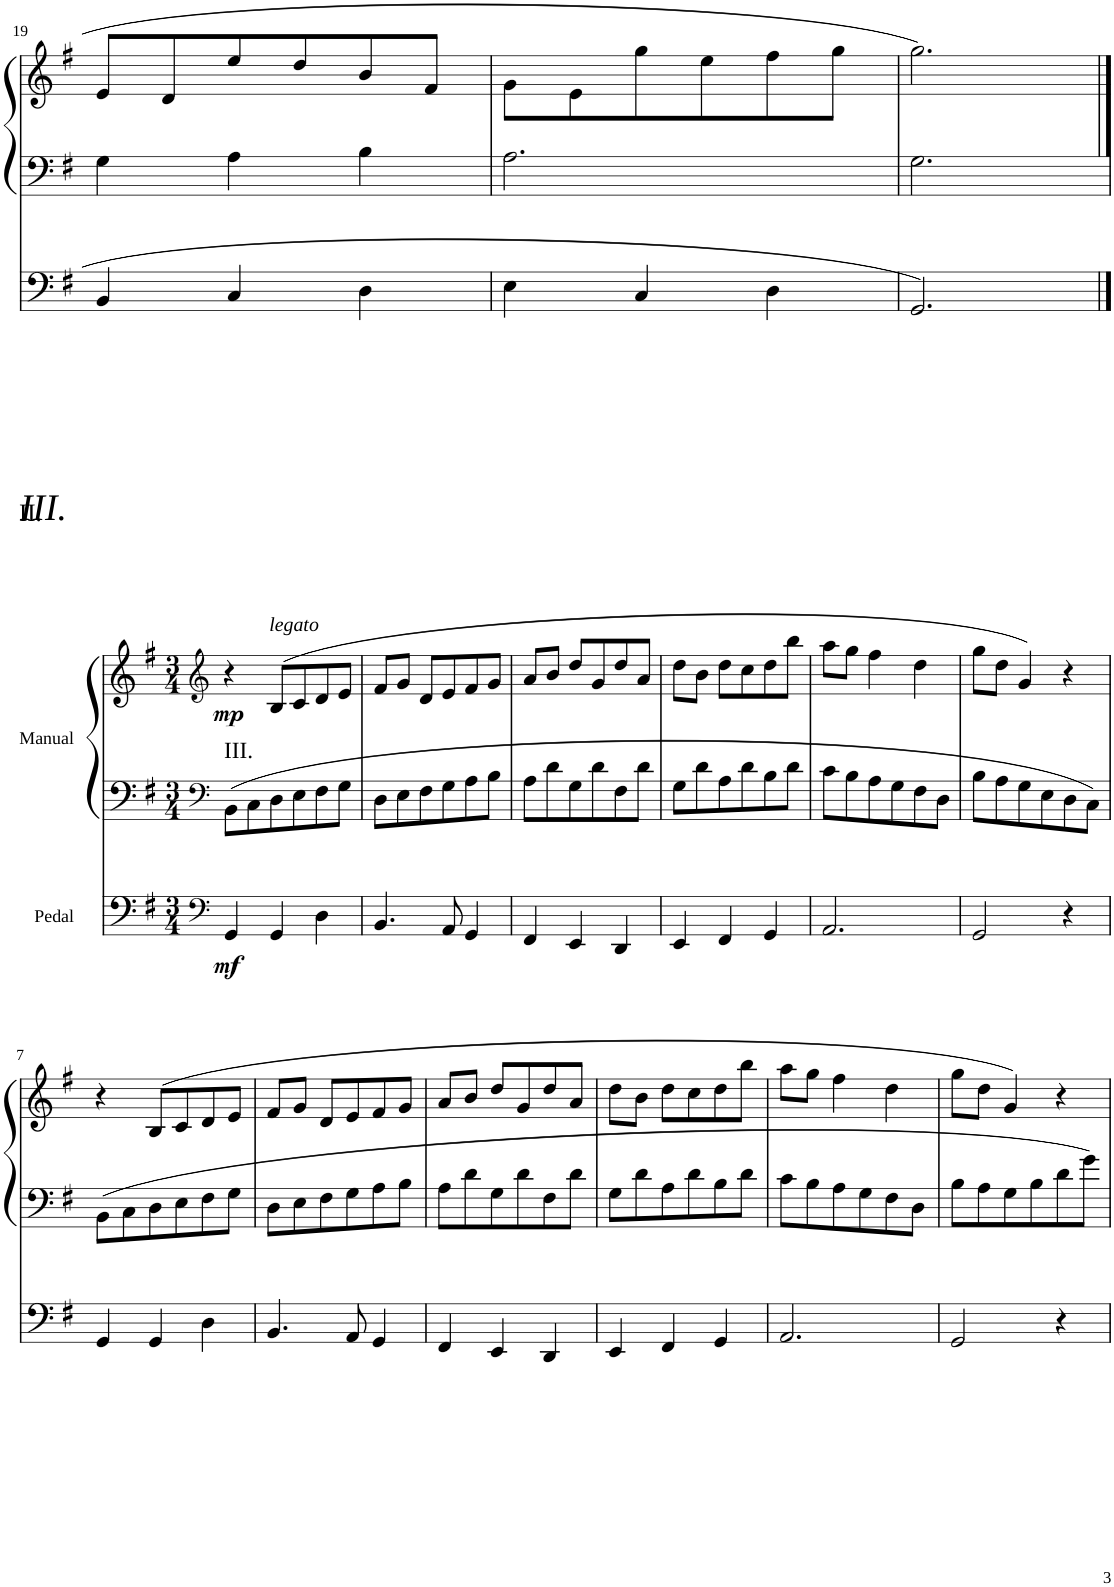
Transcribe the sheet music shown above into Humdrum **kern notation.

**kern	**dynam	**kern	**kern	**dynam
*part2	*part2	*part1	*part1	*part1
*staff3	*staff3	*staff2	*staff1	*staff1/2
*I"Pedal	*	*I"Manual	*	*
!!LO:PB:g=z
*clefF4	*	*clefF4	*clefG2	*
*k[f#]	*	*k[f#]	*k[f#]	*
*G:	*	*G:	*G:	*
*M3/4	*	*M3/4	*M3/4	*
=19	=19	=19	=19	=19
4BB/	.	4G\	8e/L	.
.	.	.	8d/	.
4C/	.	4A\	8ee/	.
.	.	.	8dd/	.
4D\	.	4B\	8b/	.
.	.	.	8f#/J	.
=20	=20	=20	=20	=20
4E\	.	2.A\	8g\L	.
.	.	.	8e\	.
4C/	.	.	8gg\	.
.	.	.	8ee\	.
4D\	.	.	8ff#\	.
.	.	.	8gg\J	.
=21	=21	=21	=21	=21
2.GG/	.	2.G\	2.gg\	.
!!LO:LB:g=z
==1	==1	==1	==1	==1
*clefF4	*	*clefF4	*clefG2	*
*k[f#]	*	*k[f#]	*k[f#]	*
*G:	*	*G:	*G:	*
*M3/4	*	*M3/4	*M3/4	*
!	!	!LO:TX:a:t=III.	!	!
!	!LO:DY:b	!	!	!LO:DY:b
4GG/	mf	8BB\L	4r	mp
.	.	8C\	.	.
!	!	!	!LO:TX:a:i:t=legato	!
4GG/	.	8D\	(8B/L	.
.	.	8E\	8c/	.
4D\	.	8F#\	8d/	.
.	.	8G\J	8e/J	.
=2	=2	=2	=2	=2
4.BB/	.	8D\L	8f#/L	.
.	.	8E\	8g/J	.
.	.	8F#\	8d/L	.
8AA/	.	8G\	8e/	.
4GG/	.	8A\	8f#/	.
.	.	8B\J	8g/J	.
=3	=3	=3	=3	=3
4FF#/	.	8A\L	8a/L	.
.	.	8d\	8b/J	.
4EE/	.	8G\	8dd/L	.
.	.	8d\	8g/	.
4DD/	.	8F#\	8dd/	.
.	.	8d\J	8a/J	.
=4	=4	=4	=4	=4
4EE/	.	8G\L	8dd\L	.
.	.	8d\	8b\J	.
4FF#/	.	8A\	8dd\L	.
.	.	8d\	8cc\	.
4GG/	.	8B\	8dd\	.
.	.	8d\J	8bb\J	.
=5	=5	=5	=5	=5
2.AA/	.	8c\L	8aa\L	.
.	.	8B\	8gg\J	.
.	.	8A\	4ff#\	.
.	.	8G\	.	.
.	.	8F#\	4dd\	.
.	.	8D\J	.	.
=6	=6	=6	=6	=6
2GG/	.	8B\L	8gg\L	.
.	.	8A\	8dd\J	.
.	.	8G\	4g/)	.
.	.	8E\	.	.
4r	.	8D\	4r	.
.	.	8C\J	.	.
!!LO:LB:g=z
=7	=7	=7	=7	=7
4GG/	.	8BB\L	4r	.
.	.	8C\	.	.
4GG/	.	8D\	(8B/L	.
.	.	8E\	8c/	.
4D\	.	8F#\	8d/	.
.	.	8G\J	8e/J	.
=8	=8	=8	=8	=8
4.BB/	.	8D\L	8f#/L	.
.	.	8E\	8g/J	.
.	.	8F#\	8d/L	.
8AA/	.	8G\	8e/	.
4GG/	.	8A\	8f#/	.
.	.	8B\J	8g/J	.
=9	=9	=9	=9	=9
4FF#/	.	8A\L	8a/L	.
.	.	8d\	8b/J	.
4EE/	.	8G\	8dd/L	.
.	.	8d\	8g/	.
4DD/	.	8F#\	8dd/	.
.	.	8d\J	8a/J	.
=10	=10	=10	=10	=10
4EE/	.	8G\L	8dd\L	.
.	.	8d\	8b\J	.
4FF#/	.	8A\	8dd\L	.
.	.	8d\	8cc\	.
4GG/	.	8B\	8dd\	.
.	.	8d\J	8bb\J	.
=11	=11	=11	=11	=11
2.AA/	.	8c\L	8aa\L	.
.	.	8B\	8gg\J	.
.	.	8A\	4ff#\	.
.	.	8G\	.	.
.	.	8F#\	4dd\	.
.	.	8D\J	.	.
=12	=12	=12	=12	=12
2GG/	.	8B\L	8gg\L	.
.	.	8A\	8dd\J	.
.	.	8G\	4g/)	.
.	.	8B\	.	.
4r	.	8d\	4r	.
.	.	8g\J	.	.
=	=	=	=	=
*-	*-	*-	*-	*-
